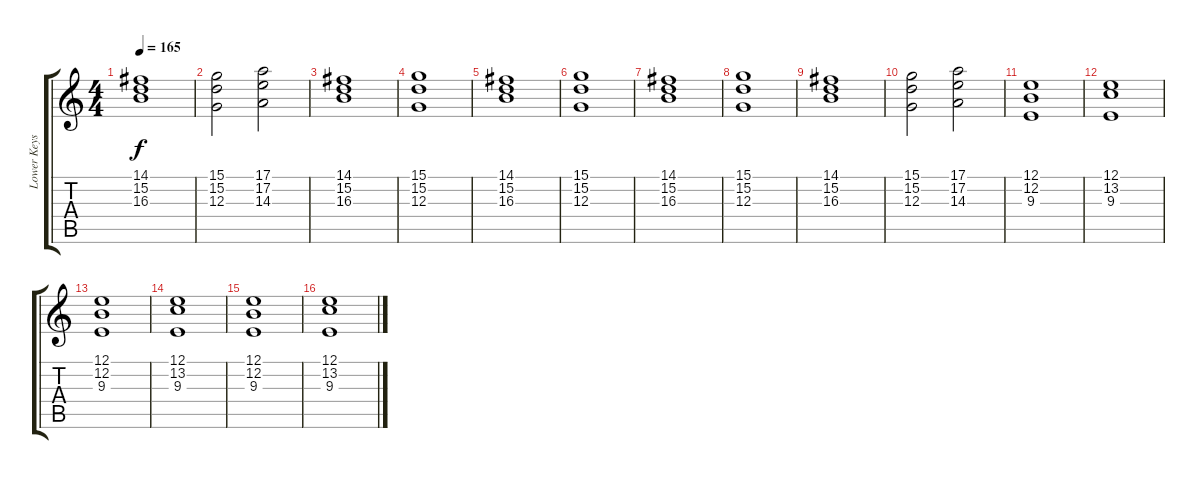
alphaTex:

\track ("Lower Keys" "Lower Keys") {instrument stringensemble1}
\staff {score tabs}
\tuning (E4 B3 G3 D3 A2 E2) {hide}
\ts (4 4)
\tempo 165
\clef g2
\ks c
(14.1 15.2 16.3).1{dy f} |
(15.1 15.2 12.3).2 (17.1 17.2 14.3).2 |
(14.1 15.2 16.3).1 |
(15.1 15.2 12.3).1 |
(14.1 15.2 16.3).1 |
(15.1 15.2 12.3).1 |
(14.1 15.2 16.3).1 |
(15.1 15.2 12.3).1 |
(14.1 15.2 16.3).1 |
(15.1 15.2 12.3).2 (17.1 17.2 14.3).2 |
(12.1 12.2 9.3).1 |
(12.1 13.2 9.3).1 |
(12.1 12.2 9.3).1 |
(12.1 13.2 9.3).1 |
(12.1 12.2 9.3).1 |
(12.1 13.2 9.3).1
